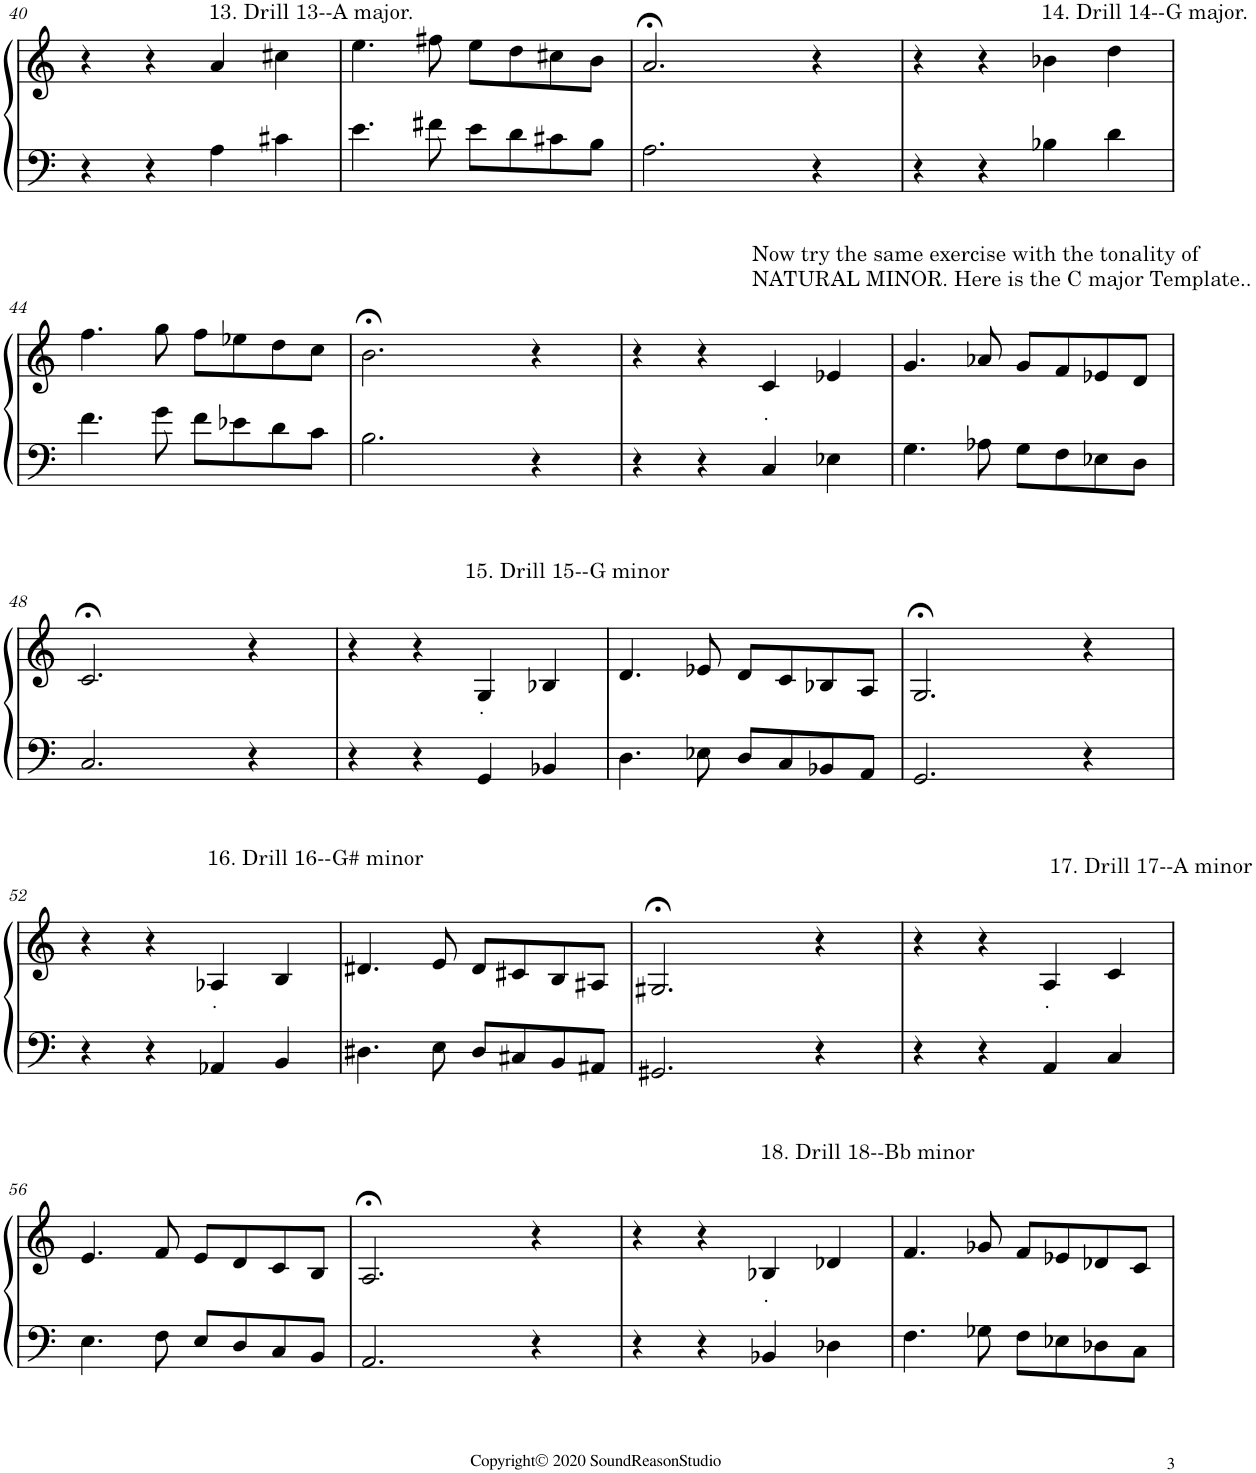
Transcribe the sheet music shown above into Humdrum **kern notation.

**kern	**kern
*part1	*part1
*staff2	*staff1
*I"Piano	*
*I'Pno.	*
!!LO:PB:g=z
*clefF4	*clefG2
*k[]	*k[]
*M4/4	*M4/4
=40	=40
4r	4r
4r	4r
!	!LO:TX:a:t=13. Drill 13--A major.
4A\	4a/
4c#X\	4cc#X\
=41	=41
4.e\	4.ee\
8f#X\	8ff#X\
8e\L	8ee\L
8d\	8dd\
8c#X\	8cc#X\
8B\J	8b\J
=42	=42
2.A\	2.a;</
4r	4r
=43	=43
4r	4r
4r	4r
!	!LO:TX:a:t=14. Drill 14--G major.
4B-X\	4b-X\
4d\	4dd\
!!LO:LB:g=z
=44	=44
4.f\	4.ff\
8g\	8gg\
8f\L	8ff\L
8e-X\	8ee-X\
8d\	8dd\
8c\J	8cc\J
=45	=45
2.B\	2.b;<\
4r	4r
=46	=46
4r	4r
4r	4r
!	!LO:TX:a:t=Now try the same exercise with the tonality of
!	!LO:TX:a:t=NATURAL MINOR. Here is the C major Template..
!LO:TX:a:t=.	!
4C/	4c/
4E-X\	4e-X/
=47	=47
4.G\	4.g/
8A-X\	8a-X/
8G\L	8g/L
8F\	8f/
8E-X\	8e-X/
8D\J	8d/J
!!LO:LB:g=z
=48	=48
2.C/	2.c;</
4r	4r
=49	=49
4r	4r
4r	4r
!	!LO:TX:a:t=15. Drill 15--G minor
!LO:TX:a:t=.	!
4GG/	4G/
4BB-X/	4B-X/
=50	=50
4.D\	4.d/
8E-X\	8e-X/
8D/L	8d/L
8C/	8c/
8BB-X/	8B-X/
8AA/J	8A/J
=51	=51
2.GG/	2.G;</
4r	4r
!!LO:LB:g=z
=52	=52
4r	4r
4r	4r
!	!LO:TX:a:t=16. Drill 16--G# minor
!LO:TX:a:t=.	!
4AA-X/	4A-X/
4BB/	4B/
=53	=53
4.D#X\	4.d#X/
8E\	8e/
8D#/L	8d#/L
8C#X/	8c#X/
8BB/	8B/
8AA#X/J	8A#X/J
=54	=54
2.GG#X/	2.G#X;</
4r	4r
=55	=55
4r	4r
4r	4r
!	!LO:TX:a:t=17. Drill 17--A minor
!LO:TX:a:t=.	!
4AA/	4A/
4C/	4c/
!!LO:LB:g=z
=56	=56
4.E\	4.e/
8F\	8f/
8E/L	8e/L
8D/	8d/
8C/	8c/
8BB/J	8B/J
=57	=57
2.AA/	2.A;</
4r	4r
=58	=58
4r	4r
4r	4r
!	!LO:TX:a:t=18. Drill 18--Bb minor
!LO:TX:a:t=.	!
4BB-X/	4B-X/
4D-X\	4d-X/
=59	=59
4.F\	4.f/
8G-X\	8g-X/
8F\L	8f/L
8E-X\	8e-X/
8D-X\	8d-X/
8C\J	8c/J
=	=
*-	*-
